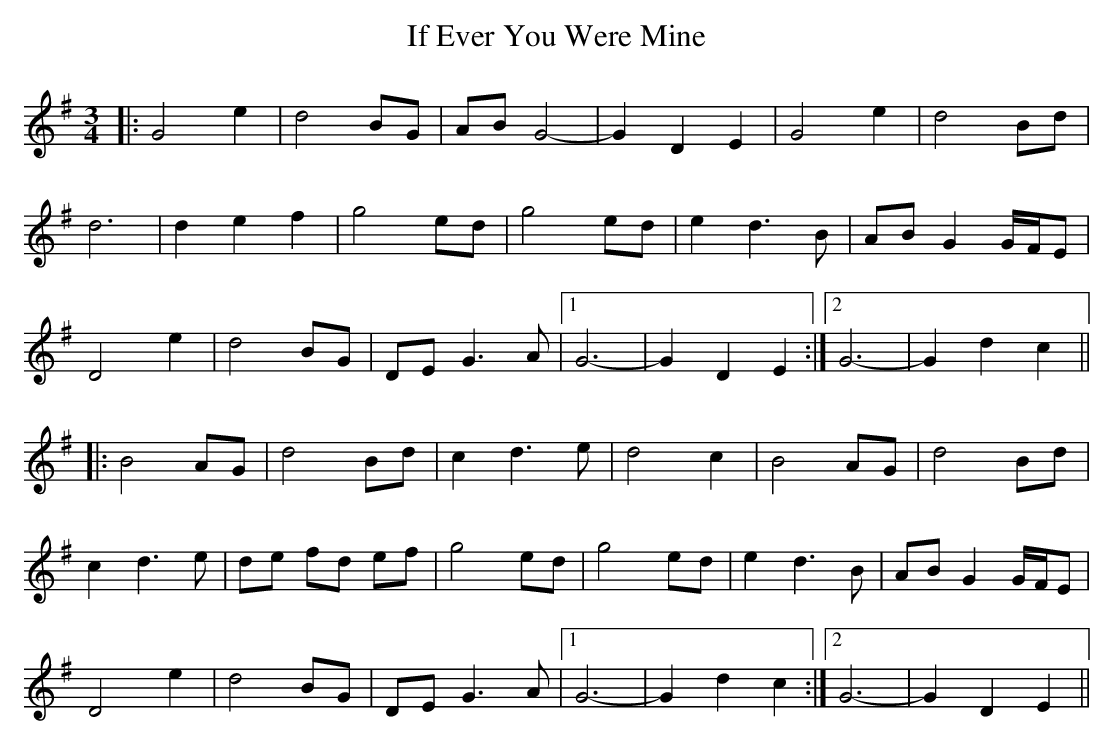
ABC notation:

X:1
T: If Ever You Were Mine
M: 3/4
L: 1/8
K: Gmaj
|:G4e2|d4BG|ABG4-|G2D2E2|G4e2|d4Bd|
d6|d2e2f2|g4ed|g4ed|e2d3B|ABG2G/F/E|
D4e2|d4BG|DEG3A|1 G6-|G2D2E2 :|2 G6-|G2d2c2||
|:B4AG|d4Bd|c2d3e|d4c2|B4AG|d4Bd|
c2d3e|de fd ef|g4ed|g4ed|e2d3B|ABG2G/F/E|
D4e2|d4BG|DEG3A|1 G6-|G2d2c2 :|2 G6-|G2D2E2||
